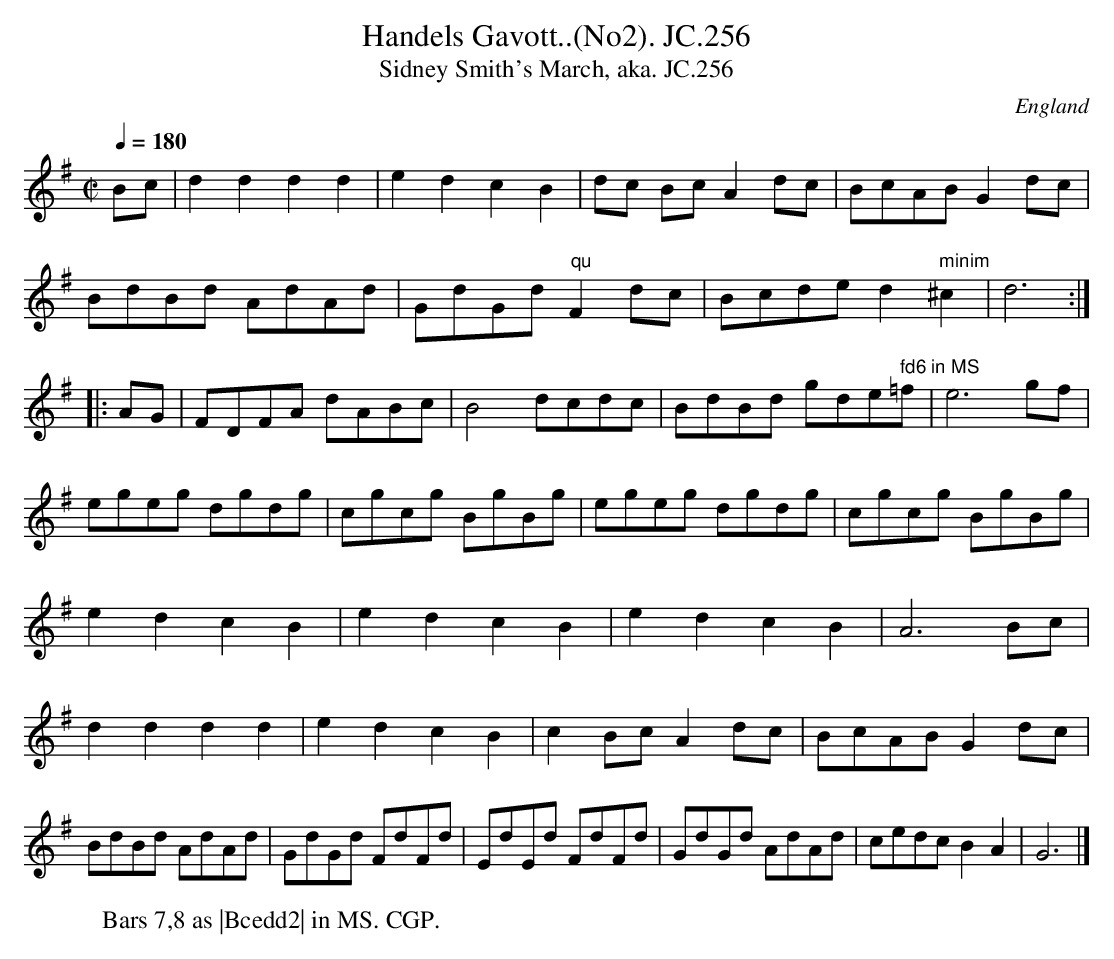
X:1
T:Handels Gavott..(No2). JC.256
T:Sidney Smith's March, aka. JC.256
O:England
M:C|
L:1/8
Q:1/4=180
K:G major
Bc|\
d2d2d2d2|e2d2c2B2|dc BcA2dc|BcABG2dc|!
BdBd AdAd|GdGd" qu"F2dc|Bcded2" minim"^c2|d6:|!
|:AG|FDFA dABc|B4dcdc|BdBd gde" fd6 in MS"=f|e6gf|!
egeg dgdg|cgcg BgBg|egeg dgdg|cgcg BgBg|!
e2d2c2B2|e2d2c2B2|e2d2c2B2|A6Bc|!
d2d2d2d2|e2d2c2B2|c2BcA2dc|BcABG2dc|!
BdBd AdAd|GdGd FdFd|EdEd FdFd|GdGd AdAd|cedcB2A2|G6|]
W:Bars 7,8 as |Bcedd2| in MS. CGP.
